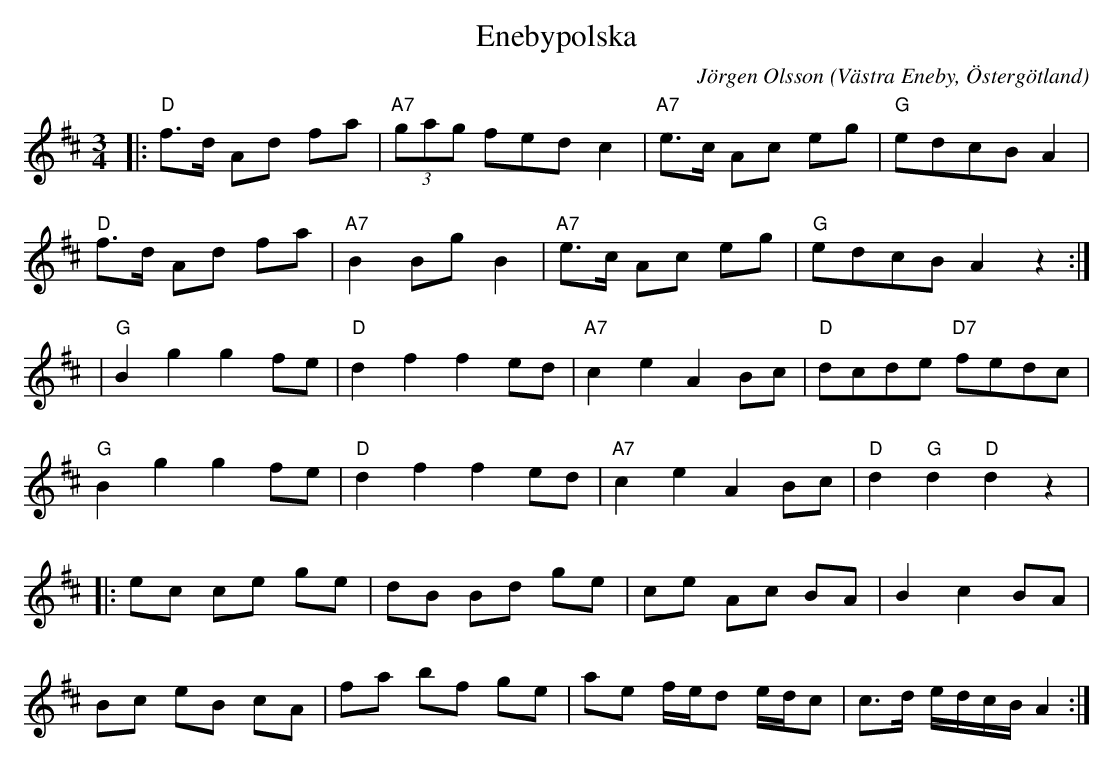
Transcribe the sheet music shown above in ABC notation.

X:1
T:Enebypolska
C:Jörgen Olsson
O:Västra Eneby, Östergötland
M:3/4
L:1/8
K:D
|: "D"f>d Ad fa | "A7"(3gag fed c2 | "A7"e>c Ac eg | "G"edcBA2 |
   "D"f>d Ad fa | "A7"B2BgB2 | "A7"e>c Ac eg | "G"edcBA2z2:|
| "G"B2g2g2fe | "D"d2f2f2ed | "A7"c2e2A2Bc | "D"dcde "D7"fedc |
   "G"B2g2g2fe | "D"d2f2f2ed | "A7"c2e2A2Bc | "D"d2"G"d2"D"d2z2|
|:ec ce ge | dB Bd ge | ce Ac BA | B2 c2 BA |
Bc eB cA | fa bf ge | ae f/e/d e/d/c | c>d e/d/c/B/ A2 :|
